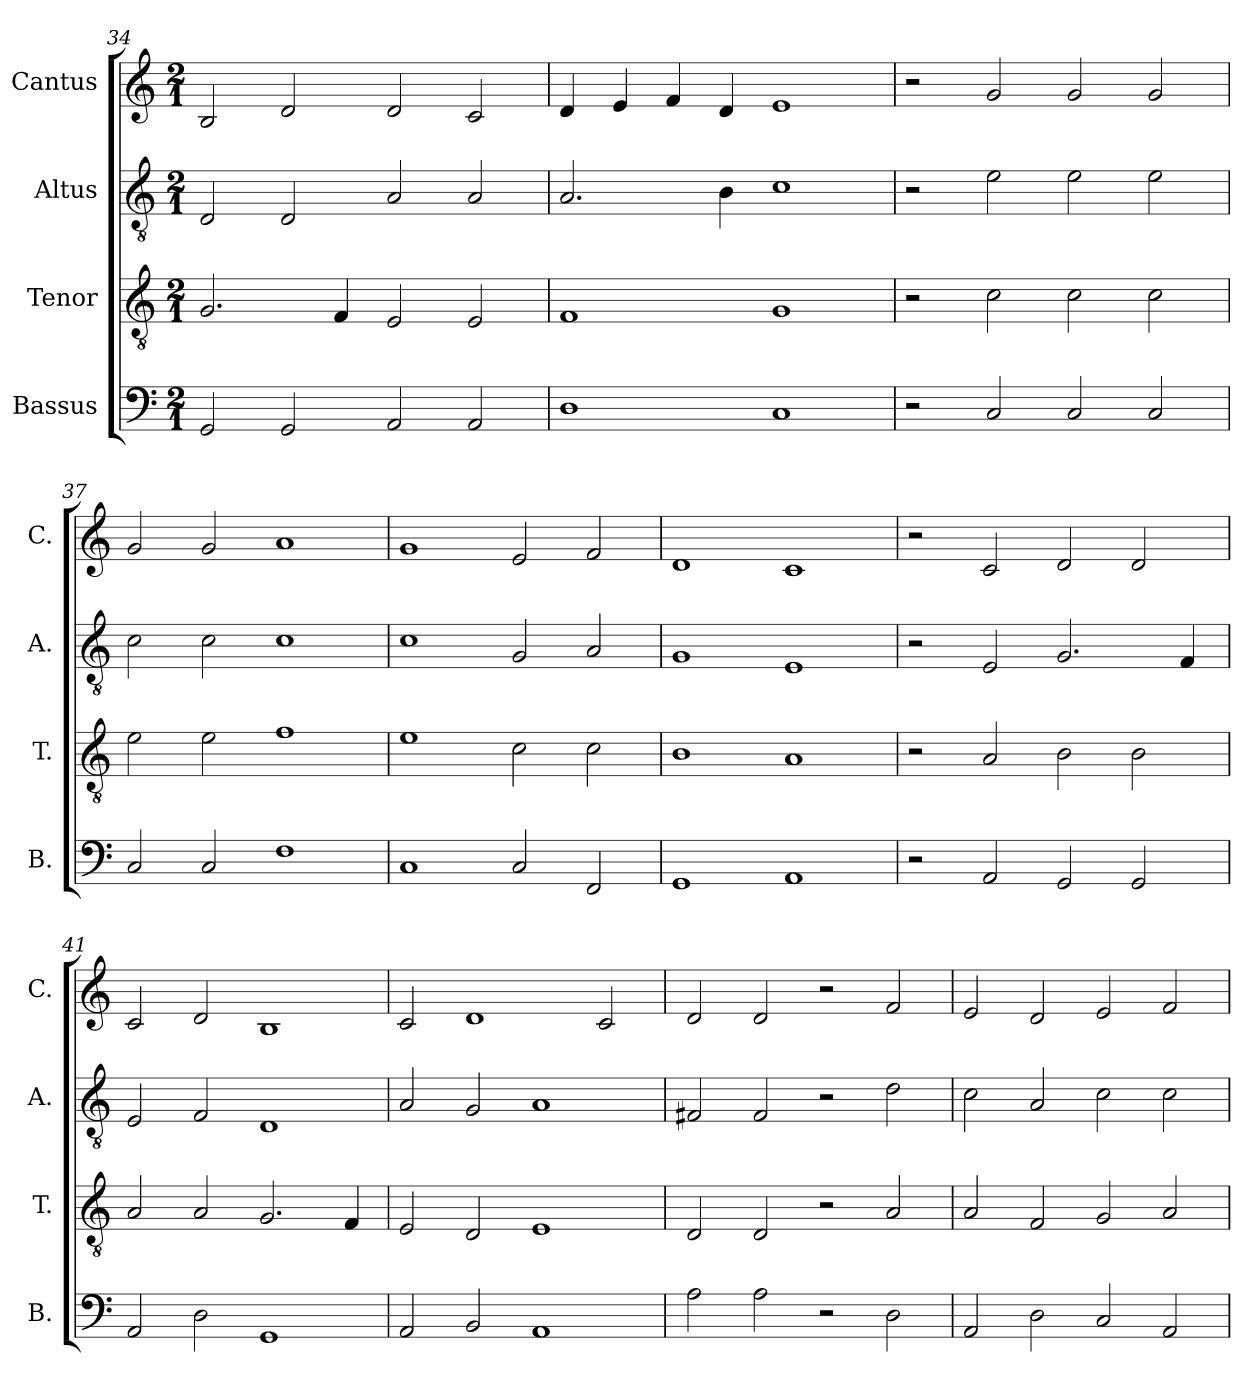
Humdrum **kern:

**kern	**kern	**kern	**kern
*part4	*part3	*part2	*part1
*staff4	*staff3	*staff2	*staff1
*I"Bassus	*I"Tenor	*I"Altus	*I"Cantus
*I'B.	*I'T.	*I'A.	*I'C.
*clefF4	*clefGv2	*clefGv2	*clefG2
*k[]	*k[]	*k[]	*k[]
*M2/1	*M2/1	*M2/1	*M2/1
=34	=34	=34	=34
2GG/	2.G/	2D/	2B/
2GG/	.	2D/	2d/
.	4F/	.	.
2AA/	2E/	2A/	2d/
2AA/	2E/	2A/	2c/
=35	=35	=35	=35
1D	1F	2.A/	4d/
.	.	.	4e/
.	.	.	4f/
.	.	4B\	4d/
1C	1G	1c	1e
!!LO:LB:g=z
=36	=36	=36	=36
2r	2r	2r	2r
2C/	2c\	2e\	2g/
2C/	2c\	2e\	2g/
2C/	2c\	2e\	2g/
=37	=37	=37	=37
2C/	2e\	2c\	2g/
2C/	2e\	2c\	2g/
1F	1f	1c	1a
=38	=38	=38	=38
1C	1e	1c	1g
2C/	2c\	2G/	2e/
2FF/	2c\	2A/	2f/
=39	=39	=39	=39
1GG	1B	1G	1d
1AA	1A	1E	1c
=40	=40	=40	=40
2r	2r	2r	2r
2AA/	2A/	2E/	2c/
2GG/	2B\	2.G/	2d/
2GG/	2B\	.	2d/
.	.	4F/	.
=41	=41	=41	=41
2AA/	2A/	2E/	2c/
2D\	2A/	2F/	2d/
1GG	2.G/	1D	1B
.	4F/	.	.
=42	=42	=42	=42
2AA/	2E/	2A/	2c/
2BB/	2D/	2G/	1d
1AA	1E	1A	.
.	.	.	2c/
!!LO:LB:g=z
=43	=43	=43	=43
2A\	2D/	2F#X/	2d/
2A\	2D/	2F#/	2d/
2r	2r	2r	2r
2D\	2A/	2d\	2f/
=44	=44	=44	=44
2AA/	2A/	2c\	2e/
2D\	2F/	2A/	2d/
2C/	2G/	2c\	2e/
2AA/	2A/	2c\	2f/
=	=	=	=
*-	*-	*-	*-
